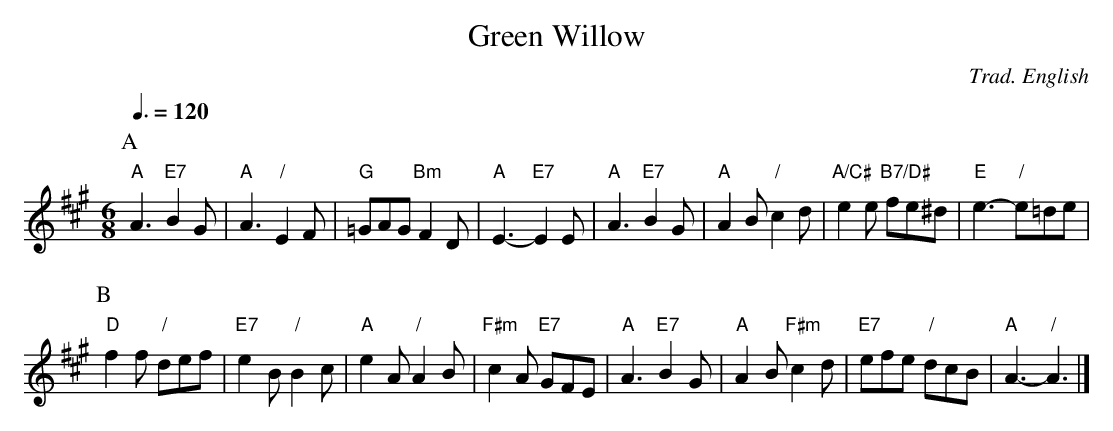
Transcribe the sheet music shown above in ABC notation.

X:1
T:Green Willow
C:Trad. English
L:1/8
M:6/8
Q:3/8=120
K:A
P:A
"A"A3 "E7"B2G | "A"A3 "/"E2F | "G"=GAG "Bm"F2D | "A"E3- "E7"E2E |\
"A"A3 "E7"B2G | "A"A2B "/"c2d | "A/C#"e2e "B7/D#"fe^d | "E"e3- "/"e=de |
P:B
"D"f2f "/"def | "E7"e2B "/"B2c | "A"e2A "/"A2B | "F#m"c2A "E7"GFE |\
"A"A3 "E7"B2G | "A"A2B "F#m"c2d | "E7"efe "/"dcB | "A"A3- "/"A3 |]
